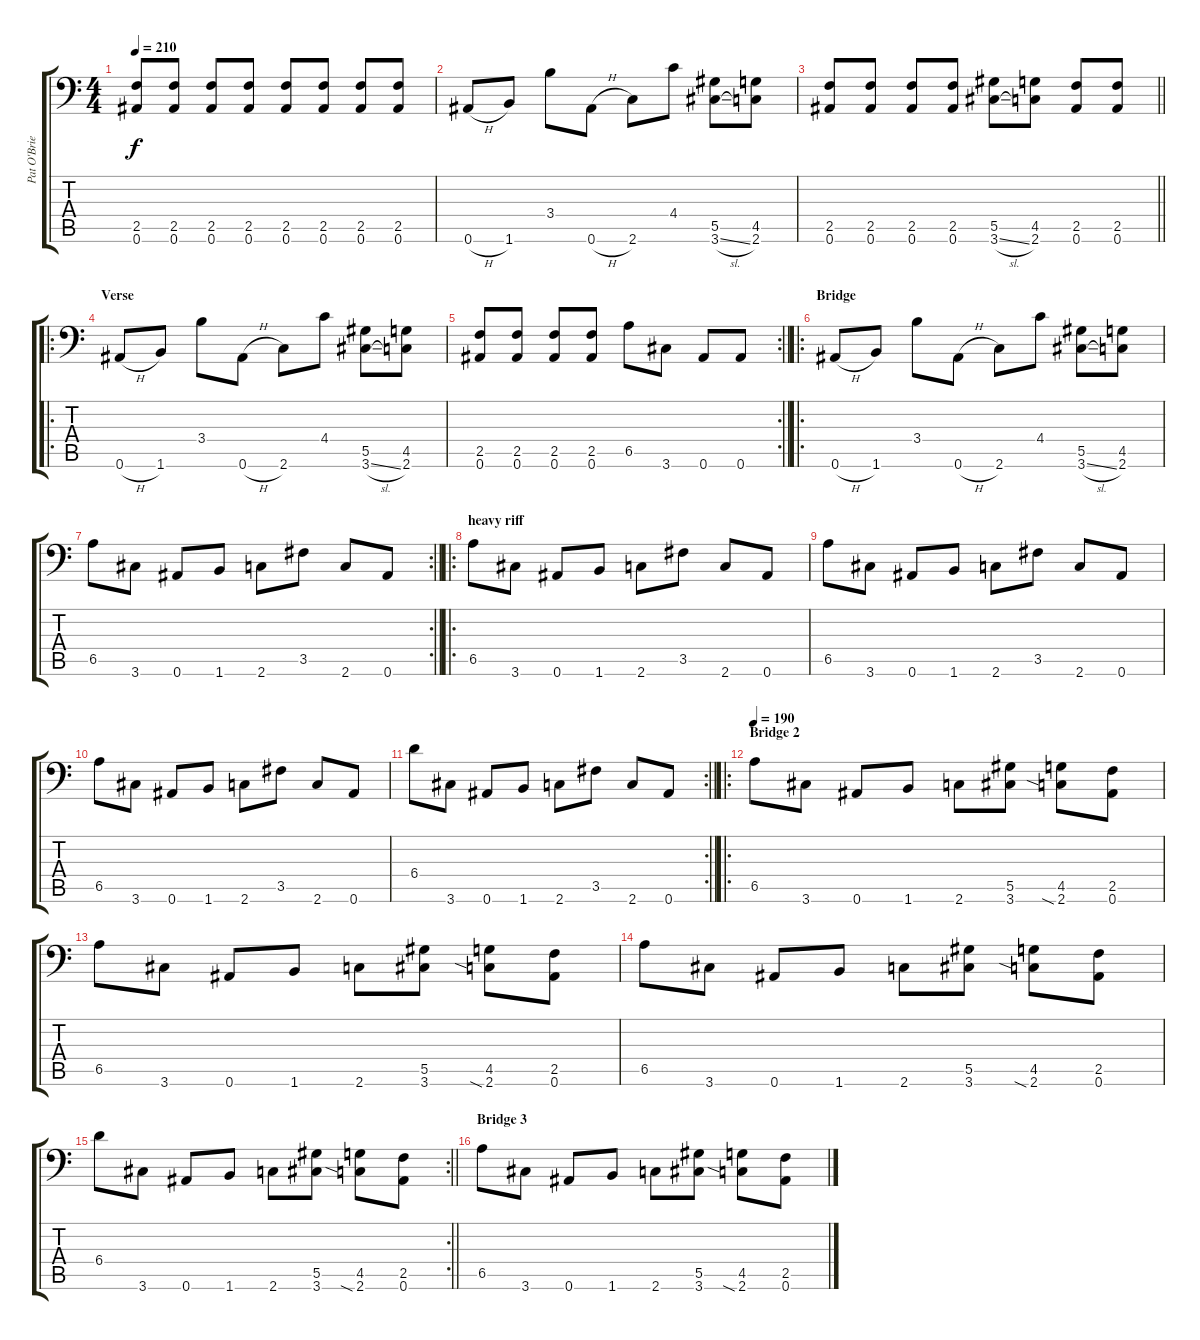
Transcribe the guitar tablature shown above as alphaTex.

\track ("Pat O'Brien" "Pat O'Brie") {instrument distortionguitar}
\staff {score tabs}
\tuning (Bb3 F3 Db3 Ab2 Eb2 Bb1) {hide}
\ts (4 4)
\tempo 210
\clef f4
\ks c
(2.5 0.6).8{dy f} (2.5 0.6).8 (2.5 0.6).8 (2.5 0.6).8 (2.5 0.6).8 (2.5 0.6).8 (2.5 0.6).8 (2.5 0.6).8 |
0.6{h}.8 1.6.8 3.4.8 0.6{h}.8 2.6.8 4.4.8 (5.5 3.6{sl}).8 (4.5 2.6).8 |
\barLineRight lightlight
(2.5 0.6).8 (2.5 0.6).8 (2.5 0.6).8 (2.5 0.6).8 (5.5 3.6{sl}).8 (4.5 2.6).8 (2.5 0.6).8 (2.5 0.6).8 |
\ro
\section ("" "Verse")
0.6{h}.8 1.6.8 3.4.8 0.6{h}.8 2.6.8 4.4.8 (5.5 3.6{sl}).8 (4.5 2.6).8 |
\rc 2
\barLineRight lightlight
(2.5 0.6).8 (2.5 0.6).8 (2.5 0.6).8 (2.5 0.6).8 6.5.8 3.6.8 0.6.8 0.6.8 |
\ro
\section ("" "Bridge")
0.6{h}.8 1.6.8 3.4.8 0.6{h}.8 2.6.8 4.4.8 (5.5 3.6{sl}).8 (4.5 2.6).8 |
\rc 2
\barLineRight lightlight
6.5.8 3.6.8 0.6.8 1.6.8 2.6.8 3.5.8 2.6.8 0.6.8 |
\ro
\section ("" "heavy riff")
6.5.8 3.6.8 0.6.8 1.6.8 2.6.8 3.5.8 2.6.8 0.6.8 |
6.5.8 3.6.8 0.6.8 1.6.8 2.6.8 3.5.8 2.6.8 0.6.8 |
6.5.8 3.6.8 0.6.8 1.6.8 2.6.8 3.5.8 2.6.8 0.6.8 |
\rc 2
\barLineRight lightlight
6.4.8 3.6.8 0.6.8 1.6.8 2.6.8 3.5.8 2.6.8 0.6.8 |
\ro
\section ("" "Bridge 2")
\tempo 120
\tempo 190
6.5.8 3.6.8 0.6.8 1.6.8 2.6.8 (5.5 3.6).8 (4.5 2.6{sia}).8 (2.5 0.6).8 |
6.5.8 3.6.8 0.6.8 1.6.8 2.6.8 (5.5 3.6).8 (4.5 2.6{sia}).8 (2.5 0.6).8 |
6.5.8 3.6.8 0.6.8 1.6.8 2.6.8 (5.5 3.6).8 (4.5 2.6{sia}).8 (2.5 0.6).8 |
\rc 2
\barLineRight lightlight
6.4.8 3.6.8 0.6.8 1.6.8 2.6.8 (5.5 3.6).8 (4.5 2.6{sia}).8 (2.5 0.6).8 |
\section ("" "Bridge 3")
6.5.8 3.6.8 0.6.8 1.6.8 2.6.8 (5.5 3.6).8 (4.5 2.6{sia}).8 (2.5 0.6).8
